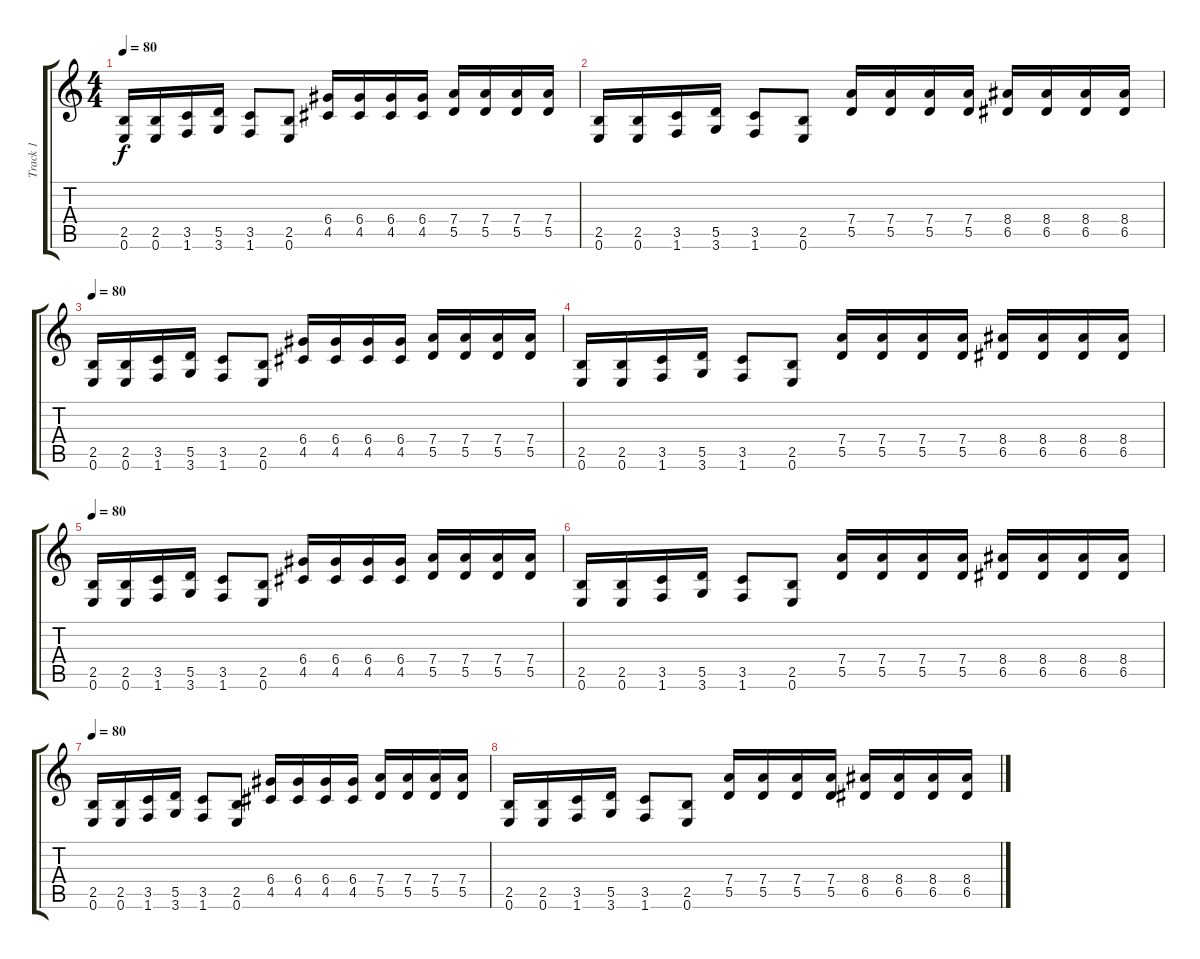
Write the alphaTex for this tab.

\track ("Track 1" "Track 1") {instrument distortionguitar}
\staff {score tabs}
\tuning (E4 B3 G3 D3 A2 E2) {hide}
\ts (4 4)
\tempo 80
\clef g2
\ks c
(2.5 0.6).16{dy f} (2.5 0.6).16 (3.5 1.6).16 (5.5 3.6).16 (3.5 1.6).8 (2.5 0.6).8 (6.4 4.5).16 (6.4 4.5).16 (6.4 4.5).16 (6.4 4.5).16 (7.4 5.5).16 (7.4 5.5).16 (7.4 5.5).16 (7.4 5.5).16 |
(2.5 0.6).16 (2.5 0.6).16 (3.5 1.6).16 (5.5 3.6).16 (3.5 1.6).8 (2.5 0.6).8 (7.4 5.5).16 (7.4 5.5).16 (7.4 5.5).16 (7.4 5.5).16 (8.4 6.5).16 (8.4 6.5).16 (8.4 6.5).16 (8.4 6.5).16 |
\tempo 80
(2.5 0.6).16 (2.5 0.6).16 (3.5 1.6).16 (5.5 3.6).16 (3.5 1.6).8 (2.5 0.6).8 (6.4 4.5).16 (6.4 4.5).16 (6.4 4.5).16 (6.4 4.5).16 (7.4 5.5).16 (7.4 5.5).16 (7.4 5.5).16 (7.4 5.5).16 |
(2.5 0.6).16 (2.5 0.6).16 (3.5 1.6).16 (5.5 3.6).16 (3.5 1.6).8 (2.5 0.6).8 (7.4 5.5).16 (7.4 5.5).16 (7.4 5.5).16 (7.4 5.5).16 (8.4 6.5).16 (8.4 6.5).16 (8.4 6.5).16 (8.4 6.5).16 |
\tempo 80
(2.5 0.6).16 (2.5 0.6).16 (3.5 1.6).16 (5.5 3.6).16 (3.5 1.6).8 (2.5 0.6).8 (6.4 4.5).16 (6.4 4.5).16 (6.4 4.5).16 (6.4 4.5).16 (7.4 5.5).16 (7.4 5.5).16 (7.4 5.5).16 (7.4 5.5).16 |
(2.5 0.6).16 (2.5 0.6).16 (3.5 1.6).16 (5.5 3.6).16 (3.5 1.6).8 (2.5 0.6).8 (7.4 5.5).16 (7.4 5.5).16 (7.4 5.5).16 (7.4 5.5).16 (8.4 6.5).16 (8.4 6.5).16 (8.4 6.5).16 (8.4 6.5).16 |
\tempo 80
(2.5 0.6).16 (2.5 0.6).16 (3.5 1.6).16 (5.5 3.6).16 (3.5 1.6).8 (2.5 0.6).8 (6.4 4.5).16 (6.4 4.5).16 (6.4 4.5).16 (6.4 4.5).16 (7.4 5.5).16 (7.4 5.5).16 (7.4 5.5).16 (7.4 5.5).16 |
(2.5 0.6).16 (2.5 0.6).16 (3.5 1.6).16 (5.5 3.6).16 (3.5 1.6).8 (2.5 0.6).8 (7.4 5.5).16 (7.4 5.5).16 (7.4 5.5).16 (7.4 5.5).16 (8.4 6.5).16 (8.4 6.5).16 (8.4 6.5).16 (8.4 6.5).16
